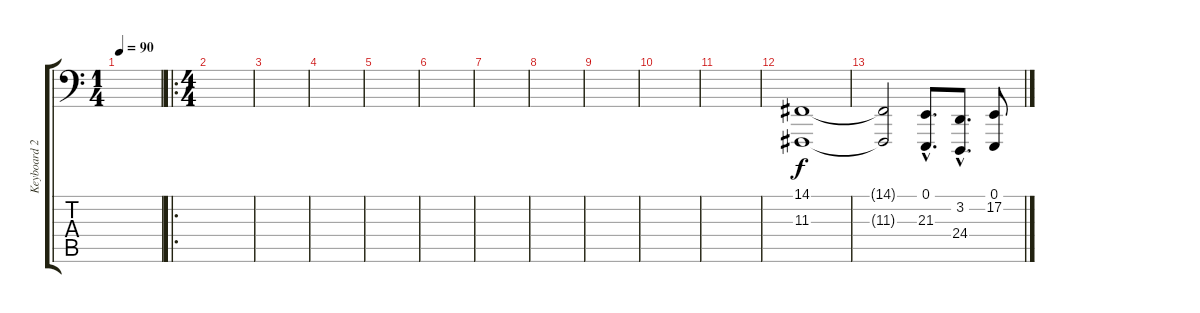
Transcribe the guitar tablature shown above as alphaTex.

\track ("Keyboard 2" "Keyboard 2") {instrument acousticgrandpiano}
\staff {score tabs}
\tuning (E1 B0 G0 D0 A-1 E-1) {hide}
\ts (1 4)
\tempo 90
\clef f4
\ks c
|
\ro
\ts (4 4)
|
|
|
|
|
|
|
|
|
|
(14.1 11.3).1 |
(14.1{t} 11.3{t}).2 (0.1{hac} 21.3{hac}).8{d} (3.2{hac} 24.4{hac}).8{d} (0.1 17.2).8
